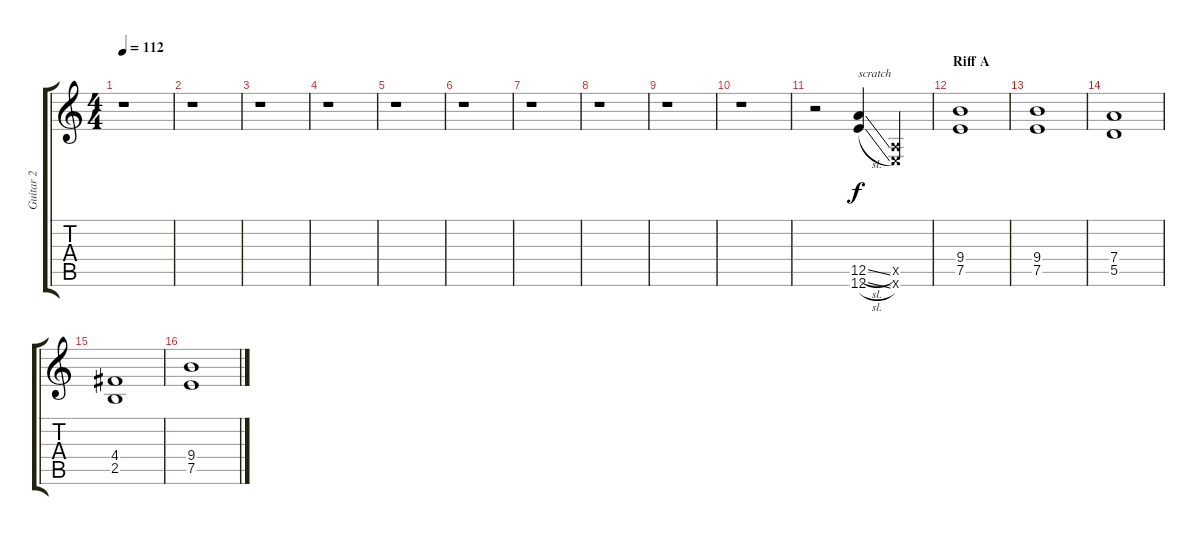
\track ("Guitar 2" "Guitar 2") {instrument overdrivenguitar}
\staff {score tabs}
\tuning (E4 B3 G3 D3 A2 E2) {hide}
\ts (4 4)
\tempo 112
\clef g2
\ks c
r.1{dy f} |
r.1 |
r.1 |
r.1 |
r.1 |
r.1 |
r.1 |
r.1 |
r.1 |
r.1 |
r.2 (12.5{sl} 12.6{sl}).4{txt "scratch"} (0.5{x} 0.6{x}).4 |
\section ("" "Riff A")
(9.4 7.5).1 |
(9.4 7.5).1 |
(7.4 5.5).1 |
(4.4 2.5).1 |
(9.4 7.5).1
